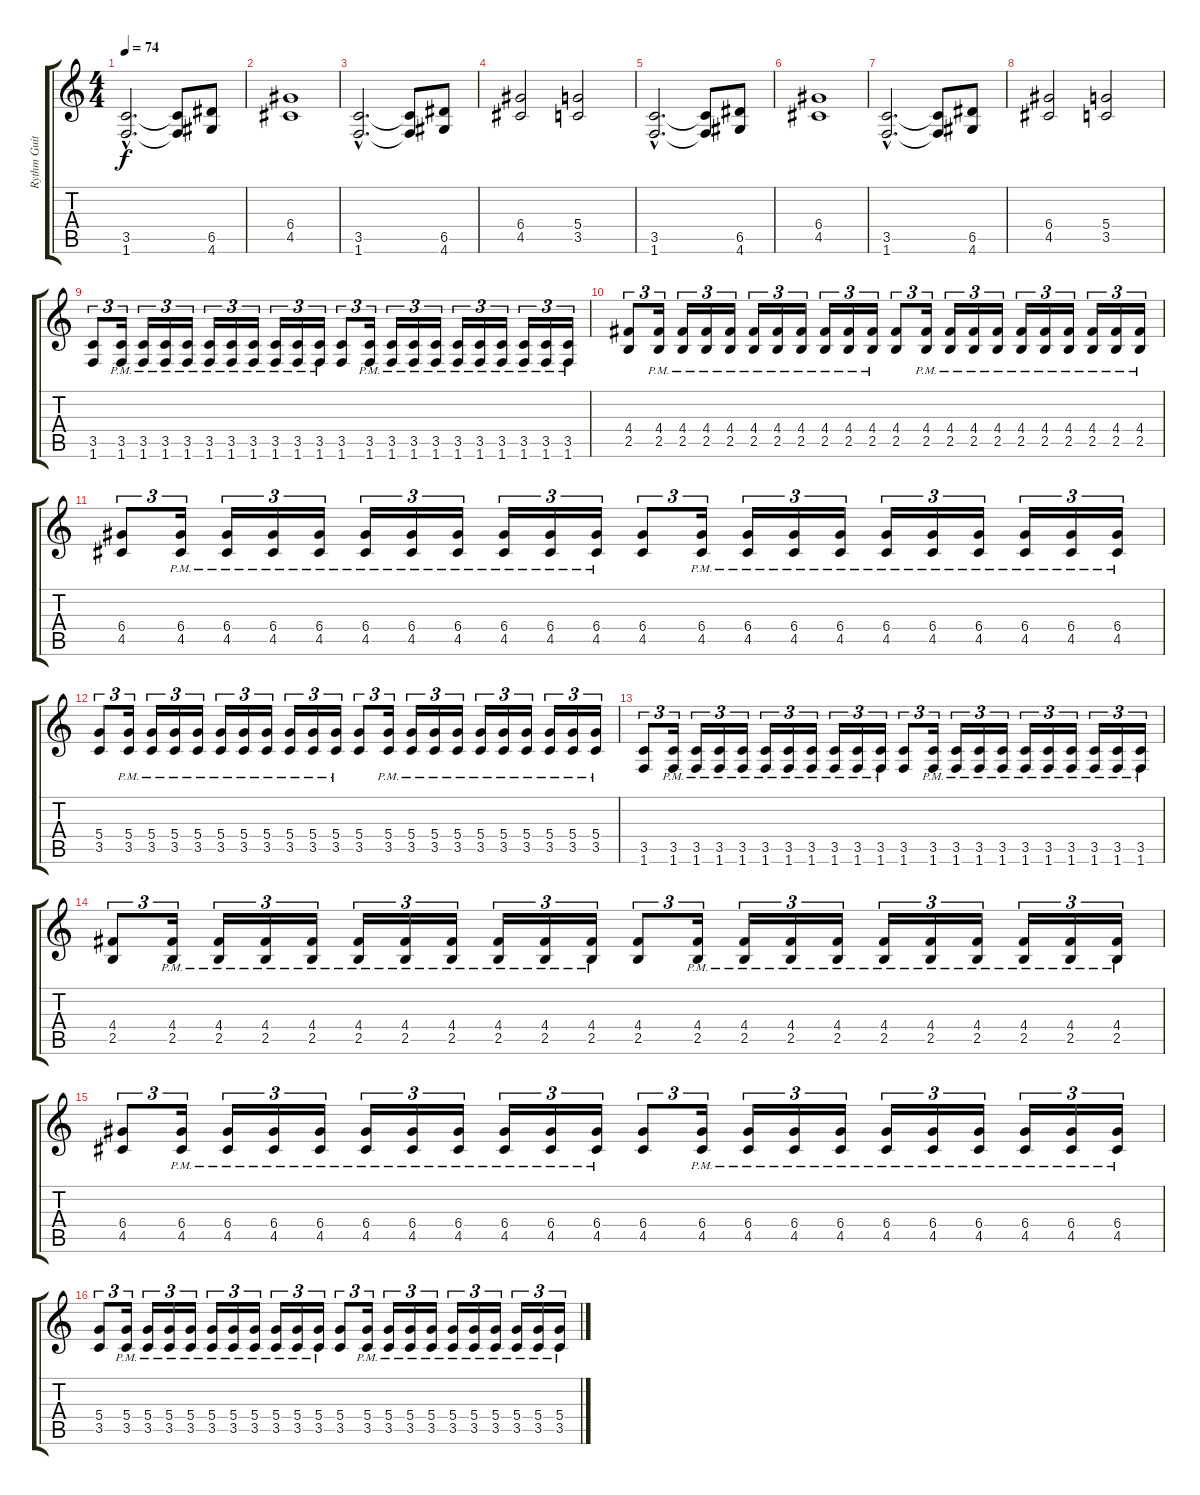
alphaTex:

\track ("Rythm Guitar" "Rythm Guit") {instrument distortionguitar}
\staff {score tabs}
\tuning (E4 B3 G3 D3 A2 E2) {hide}
\ts (4 4)
\tempo 74
\clef g2
\ks c
(3.5{hac} 1.6{hac}).2{d dy f instrument distortionguitar} (3.5{t} 1.6{t}).8 (6.5 4.6).8 |
(6.4 4.5).1 |
(3.5{hac} 1.6{hac}).2{d} (3.5{t} 1.6{t}).8 (6.5 4.6).8 |
(6.4 4.5).2 (5.4 3.5).2 |
(3.5{hac} 1.6{hac}).2{d} (3.5{t} 1.6{t}).8 (6.5 4.6).8 |
(6.4 4.5).1 |
(3.5{hac} 1.6{hac}).2{d} (3.5{t} 1.6{t}).8 (6.5 4.6).8 |
(6.4 4.5).2 (5.4 3.5).2 |
(3.5 1.6).8{tu (3 2)} (3.5{pm} 1.6{pm}).16{tu (3 2)} (3.5{pm} 1.6{pm}).16{tu (3 2)} (3.5{pm} 1.6{pm}).16{tu (3 2)} (3.5{pm} 1.6{pm}).16{tu (3 2)} (3.5{pm} 1.6{pm}).16{tu (3 2)} (3.5{pm} 1.6{pm}).16{tu (3 2)} (3.5{pm} 1.6{pm}).16{tu (3 2)} (3.5{pm} 1.6{pm}).16{tu (3 2)} (3.5{pm} 1.6{pm}).16{tu (3 2)} (3.5{pm} 1.6{pm}).16{tu (3 2)} (3.5 1.6).8{tu (3 2)} (3.5{pm} 1.6{pm}).16{tu (3 2)} (3.5{pm} 1.6{pm}).16{tu (3 2)} (3.5{pm} 1.6{pm}).16{tu (3 2)} (3.5{pm} 1.6{pm}).16{tu (3 2)} (3.5{pm} 1.6{pm}).16{tu (3 2)} (3.5{pm} 1.6{pm}).16{tu (3 2)} (3.5{pm} 1.6{pm}).16{tu (3 2)} (3.5{pm} 1.6{pm}).16{tu (3 2)} (3.5{pm} 1.6{pm}).16{tu (3 2)} (3.5{pm} 1.6{pm}).16{tu (3 2)} |
(4.4 2.5).8{tu (3 2)} (4.4 2.5{pm}).16{tu (3 2)} (4.4 2.5{pm}).16{tu (3 2)} (4.4 2.5{pm}).16{tu (3 2)} (4.4 2.5{pm}).16{tu (3 2)} (4.4 2.5{pm}).16{tu (3 2)} (4.4 2.5{pm}).16{tu (3 2)} (4.4 2.5{pm}).16{tu (3 2)} (4.4 2.5{pm}).16{tu (3 2)} (4.4 2.5{pm}).16{tu (3 2)} (4.4 2.5{pm}).16{tu (3 2)} (4.4 2.5).8{tu (3 2)} (4.4 2.5{pm}).16{tu (3 2)} (4.4 2.5{pm}).16{tu (3 2)} (4.4 2.5{pm}).16{tu (3 2)} (4.4 2.5{pm}).16{tu (3 2)} (4.4 2.5{pm}).16{tu (3 2)} (4.4 2.5{pm}).16{tu (3 2)} (4.4 2.5{pm}).16{tu (3 2)} (4.4 2.5{pm}).16{tu (3 2)} (4.4 2.5{pm}).16{tu (3 2)} (4.4 2.5{pm}).16{tu (3 2)} |
(6.4 4.5).8{tu (3 2)} (6.4{pm} 4.5{pm}).16{tu (3 2)} (6.4{pm} 4.5{pm}).16{tu (3 2)} (6.4{pm} 4.5{pm}).16{tu (3 2)} (6.4{pm} 4.5{pm}).16{tu (3 2)} (6.4{pm} 4.5{pm}).16{tu (3 2)} (6.4{pm} 4.5{pm}).16{tu (3 2)} (6.4{pm} 4.5{pm}).16{tu (3 2)} (6.4{pm} 4.5{pm}).16{tu (3 2)} (6.4{pm} 4.5{pm}).16{tu (3 2)} (6.4{pm} 4.5{pm}).16{tu (3 2)} (6.4 4.5).8{tu (3 2)} (6.4{pm} 4.5{pm}).16{tu (3 2)} (6.4{pm} 4.5{pm}).16{tu (3 2)} (6.4{pm} 4.5{pm}).16{tu (3 2)} (6.4{pm} 4.5{pm}).16{tu (3 2)} (6.4{pm} 4.5{pm}).16{tu (3 2)} (6.4{pm} 4.5{pm}).16{tu (3 2)} (6.4{pm} 4.5{pm}).16{tu (3 2)} (6.4{pm} 4.5{pm}).16{tu (3 2)} (6.4{pm} 4.5{pm}).16{tu (3 2)} (6.4{pm} 4.5{pm}).16{tu (3 2)} |
(5.4 3.5).8{tu (3 2)} (5.4{pm} 3.5{pm}).16{tu (3 2)} (5.4{pm} 3.5{pm}).16{tu (3 2)} (5.4{pm} 3.5{pm}).16{tu (3 2)} (5.4{pm} 3.5{pm}).16{tu (3 2)} (5.4{pm} 3.5{pm}).16{tu (3 2)} (5.4{pm} 3.5{pm}).16{tu (3 2)} (5.4{pm} 3.5{pm}).16{tu (3 2)} (5.4{pm} 3.5{pm}).16{tu (3 2)} (5.4{pm} 3.5{pm}).16{tu (3 2)} (5.4{pm} 3.5{pm}).16{tu (3 2)} (5.4 3.5).8{tu (3 2)} (5.4{pm} 3.5{pm}).16{tu (3 2)} (5.4{pm} 3.5{pm}).16{tu (3 2)} (5.4{pm} 3.5{pm}).16{tu (3 2)} (5.4{pm} 3.5{pm}).16{tu (3 2)} (5.4{pm} 3.5{pm}).16{tu (3 2)} (5.4{pm} 3.5{pm}).16{tu (3 2)} (5.4{pm} 3.5{pm}).16{tu (3 2)} (5.4{pm} 3.5{pm}).16{tu (3 2)} (5.4{pm} 3.5{pm}).16{tu (3 2)} (5.4{pm} 3.5{pm}).16{tu (3 2)} |
(3.5 1.6).8{tu (3 2)} (3.5{pm} 1.6{pm}).16{tu (3 2)} (3.5{pm} 1.6{pm}).16{tu (3 2)} (3.5{pm} 1.6{pm}).16{tu (3 2)} (3.5{pm} 1.6{pm}).16{tu (3 2)} (3.5{pm} 1.6{pm}).16{tu (3 2)} (3.5{pm} 1.6{pm}).16{tu (3 2)} (3.5{pm} 1.6{pm}).16{tu (3 2)} (3.5{pm} 1.6{pm}).16{tu (3 2)} (3.5{pm} 1.6{pm}).16{tu (3 2)} (3.5{pm} 1.6{pm}).16{tu (3 2)} (3.5 1.6).8{tu (3 2)} (3.5{pm} 1.6{pm}).16{tu (3 2)} (3.5{pm} 1.6{pm}).16{tu (3 2)} (3.5{pm} 1.6{pm}).16{tu (3 2)} (3.5{pm} 1.6{pm}).16{tu (3 2)} (3.5{pm} 1.6{pm}).16{tu (3 2)} (3.5{pm} 1.6{pm}).16{tu (3 2)} (3.5{pm} 1.6{pm}).16{tu (3 2)} (3.5{pm} 1.6{pm}).16{tu (3 2)} (3.5{pm} 1.6{pm}).16{tu (3 2)} (3.5{pm} 1.6{pm}).16{tu (3 2)} |
(4.4 2.5).8{tu (3 2)} (4.4 2.5{pm}).16{tu (3 2)} (4.4 2.5{pm}).16{tu (3 2)} (4.4 2.5{pm}).16{tu (3 2)} (4.4 2.5{pm}).16{tu (3 2)} (4.4 2.5{pm}).16{tu (3 2)} (4.4 2.5{pm}).16{tu (3 2)} (4.4 2.5{pm}).16{tu (3 2)} (4.4 2.5{pm}).16{tu (3 2)} (4.4 2.5{pm}).16{tu (3 2)} (4.4 2.5{pm}).16{tu (3 2)} (4.4 2.5).8{tu (3 2)} (4.4 2.5{pm}).16{tu (3 2)} (4.4 2.5{pm}).16{tu (3 2)} (4.4 2.5{pm}).16{tu (3 2)} (4.4 2.5{pm}).16{tu (3 2)} (4.4 2.5{pm}).16{tu (3 2)} (4.4 2.5{pm}).16{tu (3 2)} (4.4 2.5{pm}).16{tu (3 2)} (4.4 2.5{pm}).16{tu (3 2)} (4.4 2.5{pm}).16{tu (3 2)} (4.4 2.5{pm}).16{tu (3 2)} |
(6.4 4.5).8{tu (3 2)} (6.4{pm} 4.5{pm}).16{tu (3 2)} (6.4{pm} 4.5{pm}).16{tu (3 2)} (6.4{pm} 4.5{pm}).16{tu (3 2)} (6.4{pm} 4.5{pm}).16{tu (3 2)} (6.4{pm} 4.5{pm}).16{tu (3 2)} (6.4{pm} 4.5{pm}).16{tu (3 2)} (6.4{pm} 4.5{pm}).16{tu (3 2)} (6.4{pm} 4.5{pm}).16{tu (3 2)} (6.4{pm} 4.5{pm}).16{tu (3 2)} (6.4{pm} 4.5{pm}).16{tu (3 2)} (6.4 4.5).8{tu (3 2)} (6.4{pm} 4.5{pm}).16{tu (3 2)} (6.4{pm} 4.5{pm}).16{tu (3 2)} (6.4{pm} 4.5{pm}).16{tu (3 2)} (6.4{pm} 4.5{pm}).16{tu (3 2)} (6.4{pm} 4.5{pm}).16{tu (3 2)} (6.4{pm} 4.5{pm}).16{tu (3 2)} (6.4{pm} 4.5{pm}).16{tu (3 2)} (6.4{pm} 4.5{pm}).16{tu (3 2)} (6.4{pm} 4.5{pm}).16{tu (3 2)} (6.4{pm} 4.5{pm}).16{tu (3 2)} |
(5.4 3.5).8{tu (3 2)} (5.4{pm} 3.5{pm}).16{tu (3 2)} (5.4{pm} 3.5{pm}).16{tu (3 2)} (5.4{pm} 3.5{pm}).16{tu (3 2)} (5.4{pm} 3.5{pm}).16{tu (3 2)} (5.4{pm} 3.5{pm}).16{tu (3 2)} (5.4{pm} 3.5{pm}).16{tu (3 2)} (5.4{pm} 3.5{pm}).16{tu (3 2)} (5.4{pm} 3.5{pm}).16{tu (3 2)} (5.4{pm} 3.5{pm}).16{tu (3 2)} (5.4{pm} 3.5{pm}).16{tu (3 2)} (5.4 3.5).8{tu (3 2)} (5.4{pm} 3.5{pm}).16{tu (3 2)} (5.4{pm} 3.5{pm}).16{tu (3 2)} (5.4{pm} 3.5{pm}).16{tu (3 2)} (5.4{pm} 3.5{pm}).16{tu (3 2)} (5.4{pm} 3.5{pm}).16{tu (3 2)} (5.4{pm} 3.5{pm}).16{tu (3 2)} (5.4{pm} 3.5{pm}).16{tu (3 2)} (5.4{pm} 3.5{pm}).16{tu (3 2)} (5.4{pm} 3.5{pm}).16{tu (3 2)} (5.4{pm} 3.5{pm}).16{tu (3 2)}
